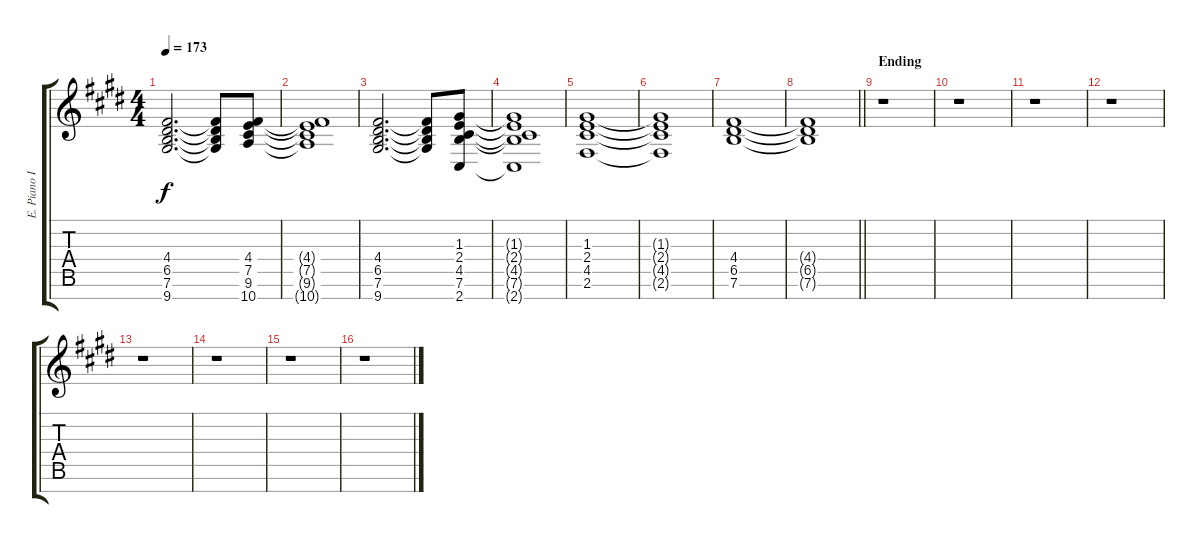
\track ("E. Piano I" "E. Piano I") {instrument electricgrandpiano}
\staff {score tabs}
\tuning (E5 B4 G4 D4 A3 E3 B2) {hide}
\ts (4 4)
\tempo 173
\clef g2
\ks e
(4.4 6.5 7.6 9.7).2{d dy f} (4.4{t} 6.5{t} 7.6{t} 9.7{t}).8 (4.4 7.5 9.6 10.7).8 |
(4.4{t} 7.5{t} 9.6{t} 10.7{t}).1 |
(4.4 6.5 7.6 9.7).2{d} (4.4{t} 6.5{t} 7.6{t} 9.7{t}).8 (1.3 2.4 4.5 7.6 2.7).8 |
(1.3{t} 2.4{t} 4.5{t} 7.6{t} 2.7{t}).1 |
(1.3 2.4 4.5 2.6).1 |
(1.3{t} 2.4{t} 4.5{t} 2.6{t}).1 |
(4.4 6.5 7.6).1 |
\barLineRight lightlight
(4.4{t} 6.5{t} 7.6{t}).1 |
\section ("" "Ending")
r.1 |
r.1 |
r.1 |
r.1 |
r.1 |
r.1 |
r.1 |
r.1
